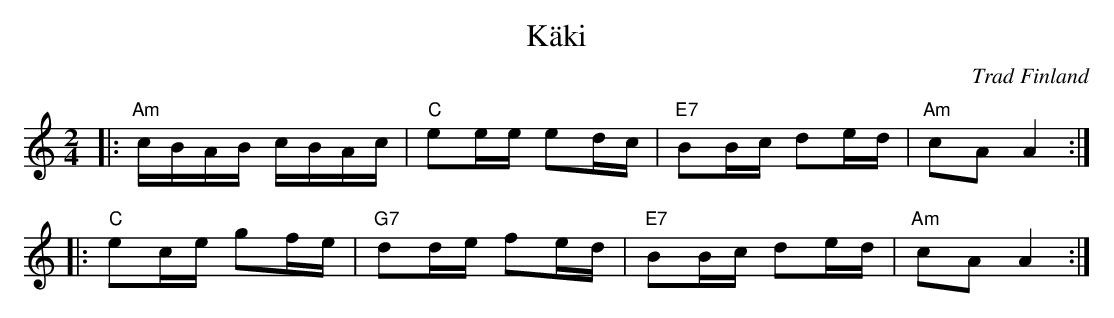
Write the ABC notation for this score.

X:1
T: K\"aki
O: Trad Finland
M: 2/4
L: 1/16
K: Am
|: "Am"cBAB cBAc |  "C"e2ee e2dc | "E7"B2Bc d2ed | "Am"c2A2 A4 :|
|:  "C"e2ce g2fe | "G7"d2de f2ed | "E7"B2Bc d2ed | "Am"c2A2 A4 :|
